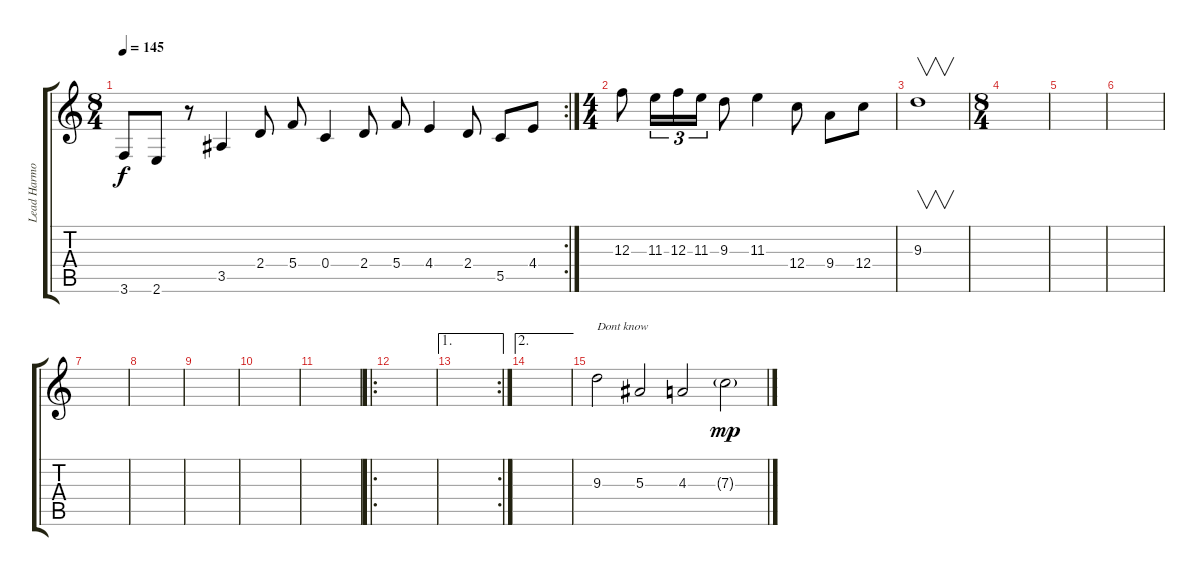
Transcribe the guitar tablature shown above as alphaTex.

\track ("Lead Harmony" "Lead Harmo") {instrument distortionguitar}
\staff {score tabs}
\tuning (D4 A3 F3 C3 G2 D2) {hide}
\rc 2
\ts (8 4)
\tempo 145
\clef g2
\ks c
3.6.8{dy f} 2.6.8 r.8 3.5.4 2.4.8 5.4.8 0.4.4 2.4.8 5.4.8 4.4.4 2.4.8 5.5.8 4.4.8 |
\ts (4 4)
12.3.8 11.3.16{tu (3 2)} 12.3.16{tu (3 2)} 11.3.16{tu (3 2)} 9.3.8 11.3.4 12.4.8 9.4.8 12.4.8 |
9.3.1{v} |
\ts (8 4)
|
|
|
|
|
|
|
|
\ro
|
\ae 1
\rc 2
|
\ae 2
|
9.3.2{txt "Dont know "} 5.3.2 4.3.2 7.3{g}.2{dy mp}
